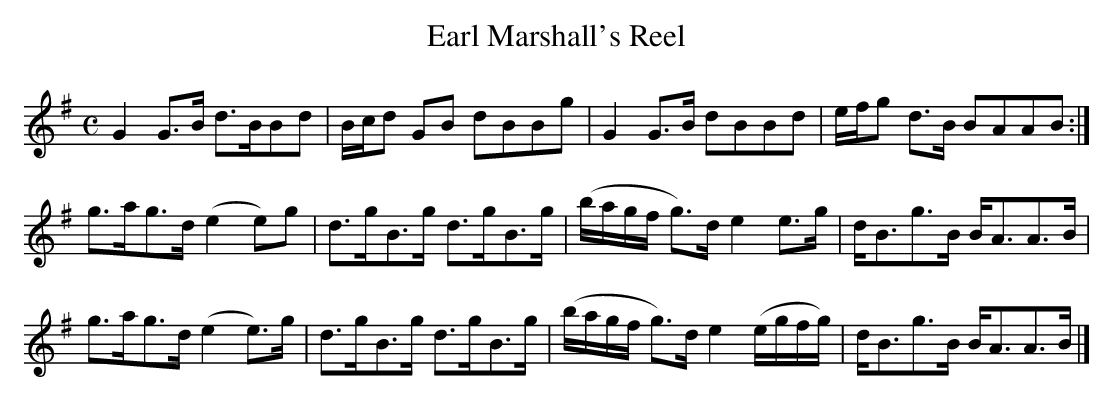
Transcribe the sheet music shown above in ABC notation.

X:1
T:Earl Marshall's Reel
M:C
K:G major
G2G>B d>BBd| B/c/d GB dBBg| G2G>B dBBd| e/f/g d>B BAAB:|
g>ag>d (e2e)g| d>gB>g d>gB>g| \
(b/a/g/f/ g)>d e2e>g| d<Bg>B B<AA>B|
g>ag>d (e2e)>g| d>gB>g d>gB>g|\
(b/a/g/f/ g)>d e2(e/g/f/g/)| d<Bg>B B<AA>B|]
